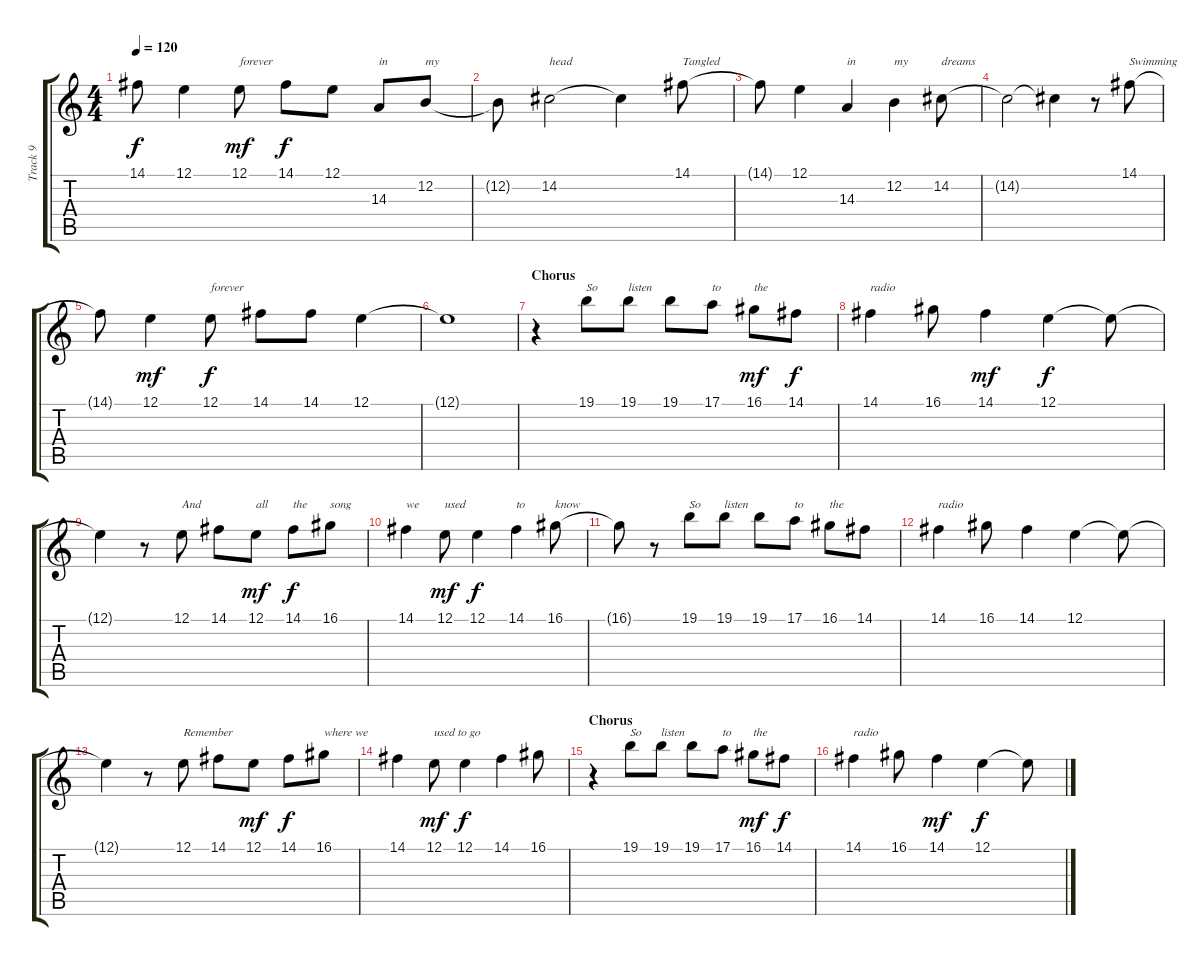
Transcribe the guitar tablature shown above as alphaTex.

\track ("Track 9" "Track 9") {instrument voiceoohs}
\staff {score tabs}
\tuning (E4 B3 G3 D3 A2 E2) {hide}
\ts (4 4)
\tempo 120
\clef g2
\ks c
14.1{t}.8{dy f} 12.1.4 12.1.8{txt "forever" dy mf} 14.1.8{dy f} 12.1.8 14.3.8{txt "in"} 12.2.8{txt "my"} |
12.2{t}.8 14.2.2{txt "head"} 14.2{t}.4 14.1.8{txt "Tangled"} |
14.1{t}.8 12.1.4 14.3.4{txt "in"} 12.2.4{txt "my"} 14.2.8{txt "dreams"} |
14.2{t}.2 14.2{t}.4 r.8 14.1.8{txt "Swimming"} |
14.1{t}.8 12.1.4{dy mf} 12.1.8{txt "forever" dy f} 14.1.8 14.1.8 12.1.4 |
12.1{t}.1 |
\section ("" "Chorus")
r.4 19.1.8{txt "So"} 19.1.8{txt "listen"} 19.1.8 17.1.8{txt "to"} 16.1.8{txt "the" dy mf} 14.1.8{dy f} |
14.1.4{txt "radio"} 16.1.8 14.1.4{dy mf} 12.1.4{dy f} 12.1{t}.8 |
12.1{t}.4 r.8 12.1.8{txt "And"} 14.1.8 12.1.8{txt "all" dy mf} 14.1.8{txt "the" dy f} 16.1.8{txt "song"} |
14.1.4{txt "we"} 12.1.8{txt "used" dy mf} 12.1.4{dy f} 14.1.4{txt "to"} 16.1.8{txt "know"} |
16.1{t}.8 r.8 19.1.8{txt "So"} 19.1.8{txt "listen"} 19.1.8 17.1.8{txt "to"} 16.1.8{txt "the"} 14.1.8 |
14.1.4{txt "radio"} 16.1.8 14.1.4 12.1.4 12.1{t}.8 |
12.1{t}.4 r.8 12.1.8{txt "Remember"} 14.1.8 12.1.8{dy mf} 14.1.8{dy f} 16.1.8{txt "where we"} |
14.1.4 12.1.8{txt "used to go" dy mf} 12.1.4{dy f} 14.1.4 16.1.8 |
\section ("" "Chorus")
r.4 19.1.8{txt "So"} 19.1.8{txt "listen"} 19.1.8 17.1.8{txt "to"} 16.1.8{txt "the" dy mf} 14.1.8{dy f} |
14.1.4{txt "radio"} 16.1.8 14.1.4{dy mf} 12.1.4{dy f} 12.1{t}.8
